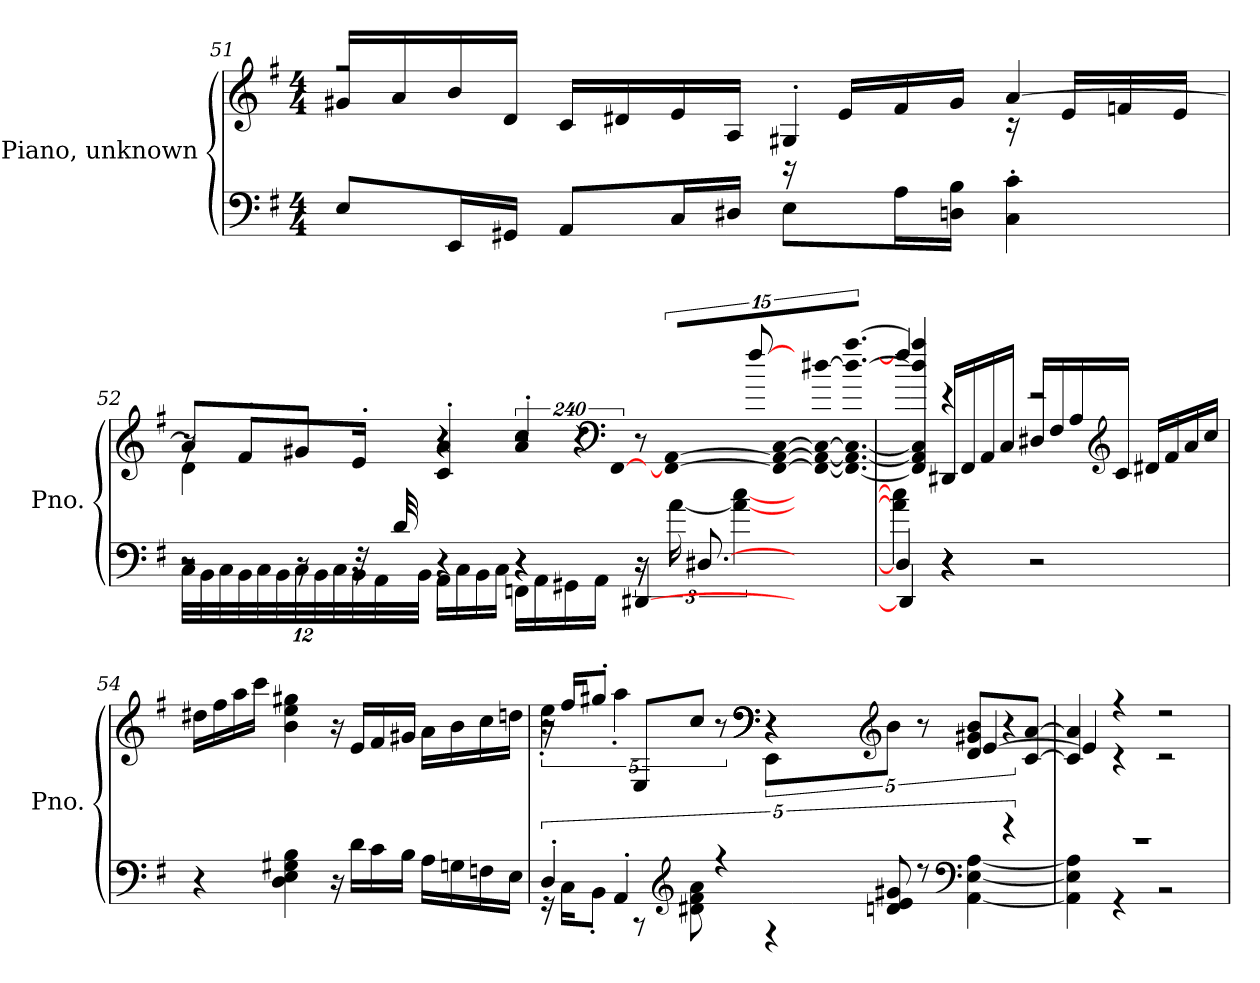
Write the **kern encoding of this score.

**kern	**kern
*part1	*part1
*staff2	*staff1
*I"Piano, unknown	*
*I'Pno.	*
!!LO:LB:g=z
*clefF4	*clefG2
*k[f#]	*k[f#]
*M4/4	*M4/4
=51	=51
*	*^
8E/L	2r	16g#X/LL
.	.	16a/
16EE/L	.	16b/
16GG#X/JJ	.	16d/JJ
8AA/L	.	16c/LL
.	.	16d#X/
16C/L	.	16e/
16D#X/JJ	.	16A/JJ
8E\L	4G#X'/	16r
.	.	16e/LL
16A\L	.	16f#/
16Dn\ 16B\JJ	.	16g#/JJ
4C\' 4c\'	[4a/	16r
.	.	16e/LL
.	.	16fn/
.	.	16e/JJ
*	*v	*v
!!LO:LB:g=z
=52	=52
*^	*
*	*Xbrackettup	*
*	*^	*^
*	*	*	*	*^
8r	48C\LLL	2r	8a/L]	4d\	16r
.	48BB\	.	.	.	.
.	48C\	.	.	.	.
.	48BB\	.	.	.	8f#'/L
.	48C\	.	.	.	.
.	48BB\	.	.	.	.
16r	48C\	.	8g#X/J	.	.
.	48BB\	.	.	.	.
.	48C\	.	.	.	.
32r	48BB\	.	.	.	16e'/Jk
.	48AA\	.	.	.	.
32d/	.	.	.	.	.
.	48BB\JJJ	.	.	.	.
4r	16AA\LL	.	4r	4r	4c/' 4a/'
.	16C\	.	.	.	.
.	16BB\	.	.	.	.
.	16C\JJ	.	.	.	.
!	!	!	!	!	!LO:N:vis=8
4r	16FFn\LL	4r	4cc'/	2r	960%137a/
.	16AA\	.	.	.	.
.	16GG#X\	.	.	.	.
!	!	!	!	!	!LO:N:vis=16
.	.	.	.	.	1920%137r
.	16AA\JJ	.	.	.	.
*	*	*	*clefF4	*	*
!	!	!	!	!	!LO:N:vis=16
.	.	.	.	.	[1920%137FF#/
*	*brackettup	*	*	*	*
16r	24r	[4DD#X/	8r	.	.
.	.	.	.	.	1920ryy
!	!	!	!	!	!LO:N:vis=32
.	.	.	.	.	640%23FF#/_ [640%23AA/LLL
.	[24a\	.	.	.	.
[8.D#X/	.	.	.	.	.
!	!	!	!	!	!LO:N:vis=32
.	.	.	.	.	640%23FF#/_ 640%23AA/_ [640%23C/
.	6a\_ [6cc\	.	.	.	.
!	!	!	!	!	!LO:N:vis=32
.	.	.	.	.	640%23FF#/_ 640%23AA/_ 640%23C/_ [640%23dd#X/J
.	.	.	[8ff#/	.	.
!	!	!	!	!	!LO:N:vis=16.
.	.	.	.	.	960%103FF#/_ 960%103AA/_ 960%103C/_ 960%103dd#/_ [960%103aa/JJ
960ryy	960ryy	960ryy	960ryy	960ryy	.
*	*	*	*	*v	*v
!!LO:LB:g=z
=53	=53	=53	=53	=53
4D#/]	4a\] 4cc\]	4DD#/]	4ff#/]	4FF#/] 4AA/] 4C/] 4dd#/] 4aa/]
4r	4r	4r	4r	16DD#X/LL
.	.	.	.	16FF#/
.	.	.	.	16AA/
.	.	.	.	16C/JJ
2r	2r	2r	2r	16D#X/LL
.	.	.	.	16F#/
.	.	.	.	16A/
*	*	*	*clefG2	*
.	.	.	.	16c/JJ
.	.	.	.	16d#X/LL
.	.	.	.	16f#/
.	.	.	.	16a/
.	.	.	.	16cc/JJ
*v	*v	*v	*	*
*	*v	*v
=54	=54
4r	16dd#X\LL
.	16ff#\
.	16aa\
.	16ccc\JJ
4D\ 4E\ 4G#X\ 4B\	4b\ 4ee\ 4gg#X\
16r	16r
16d\LL	16e/LL
16c\	16f#/
16B\JJ	16g#X/JJ
16A\LL	16a\LL
16Gn\	16b\
16Fn\	16cc\
16E\JJ	16ddn\JJ
!!LO:LB:g=z
=55	=55
*^	*^
*	*	*	*^
5D'/	16r	16r	5ee'\	2r
.	16C\KL	16ff#/KL	.	.
.	8BB'\J	8gg#X'/J	.	.
5AA'/	.	.	5aa'\	.
.	8r	8E/L	.	.
*clefG2	*	*	*	*
.	8d#X\ 8f#\ 8a\	8cc/J	.	.
5r	.	.	10r	.
*	*	*clefF4	*	*
.	4r	4r	10EE\L	4r
*	*	*clefG2	*	*
10dn/ 10e/ 10g#X/	.	.	10b\J	.
10r	.	.	10r	.
*clefF4	*	*	*	*
.	[4AA\ [4E\ [4A\	8d/ 8g#X/ 8b/L	.	[4e/
5r	.	.	5r	.
.	.	[8c/ [8a/J	.	.
*	*	*	*v	*v
=56	=56	=56	=56
1r	4AA\] 4E\] 4A\]	4c/] 4a/]	4e/]
.	4r	4r	4r
.	2r	2r	2r
*v	*v	*	*
*	*v	*v
=	=
*-	*-
